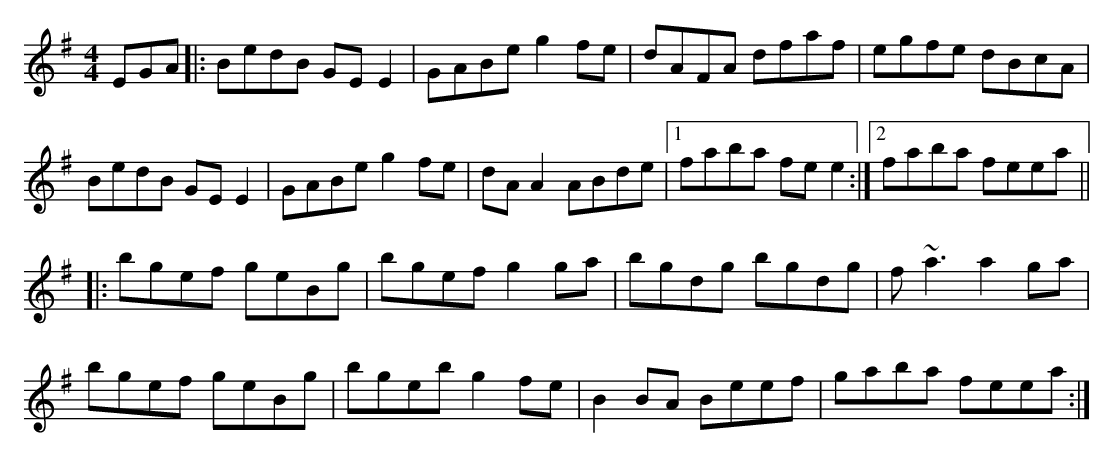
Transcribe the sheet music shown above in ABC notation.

X:1
M:4/4
K:Emin
EGA|:BedB GEE2|GABe g2fe|dAFA dfaf|egfe dBcA|
BedB GEE2|GABe g2fe|dAA2 ABde|1 faba fee2:|2 faba feea||
|:bgef geBg|bgef g2ga|bgdg bgdg|f~a3 a2ga|
bgef geBg|bgeb g2fe|B2BA Beef|gaba feea:|
